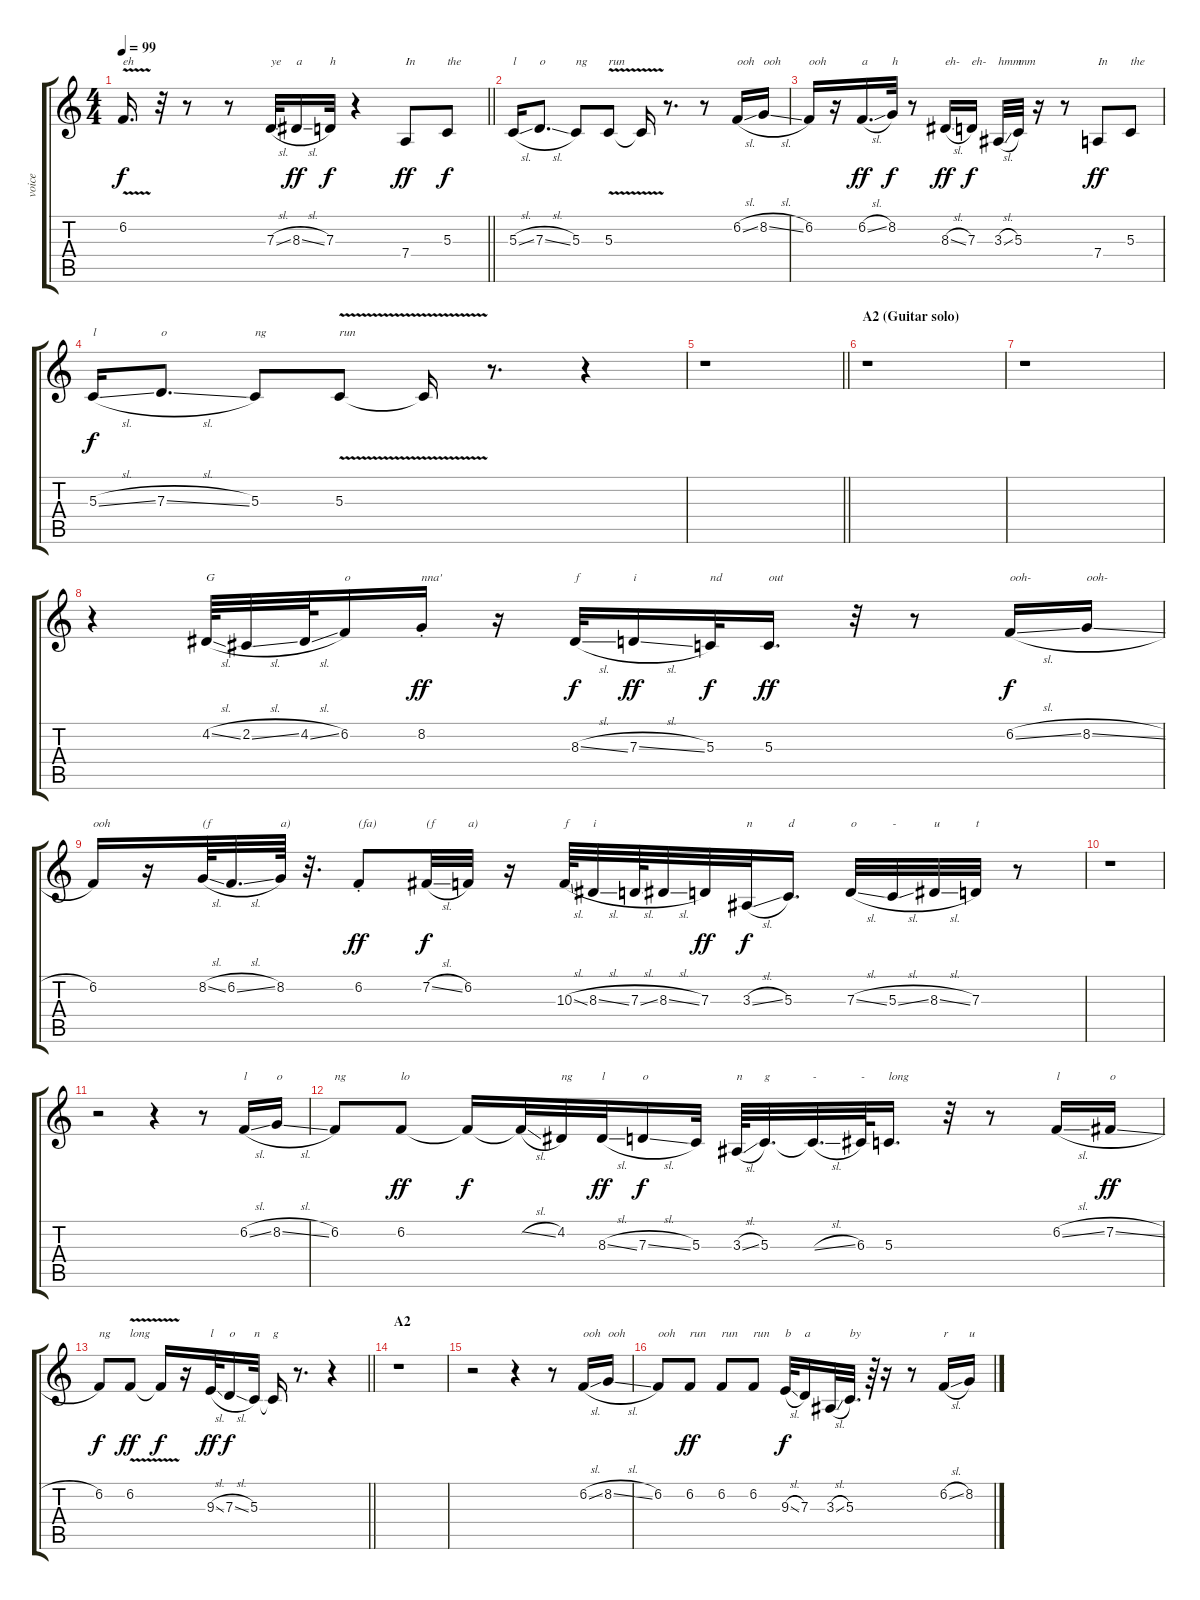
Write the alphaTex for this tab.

\track ("voice" "voice") {instrument lead2sawtooth}
\staff {score tabs}
\tuning (E4 B3 G3 D3 A2 E2) {hide}
\ts (4 4)
\tempo 99
\clef g2
\barLineRight lightlight
\ks c
6.2{v}.16{d txt "eh" dy f} r.32 r.8 r.8 7.3{sl}.32{txt "ye"} 8.3{sl}.16{txt "a" dy ff} 7.3.32{txt "h" dy f} r.4 7.4.8{txt "In" dy ff} 5.3.8{txt "the" dy f} |
5.3{sl}.16{txt "l"} 7.3{sl}.8{d txt "o"} 5.3.8{txt "ng"} 5.3{v}.8{txt "run"} 5.3{t}.16 r.8{d} r.8 6.2{sl}.16{txt "ooh"} 8.2{sl}.16{txt "ooh"} |
6.2.16{txt "ooh"} r.16 6.2{sl}.16{d txt "a" dy ff} 8.2.32{txt "h" dy f} r.8 8.3{sl}.16{txt "eh-" dy ff} 7.3.16{txt "eh-" dy f} 3.3{sl}.32{txt "hmm"} 5.3.32{txt "mm"} r.16 r.8 7.4.8{txt "In" dy ff} 5.3.8{txt "the"} |
5.3{sl}.16{txt "l" dy f} 7.3{sl}.8{d txt "o"} 5.3.8{txt "ng"} 5.3{v}.8{txt "run"} 5.3{t}.16 r.8{d} r.4 |
\barLineRight lightlight
r.1 |
\section ("" "A2 (Guitar solo)")
r.1 |
r.1 |
r.4 4.2{sl}.64{txt "G"} 2.2{sl}.32 4.2{sl}.64 6.2.16{txt "o"} 8.2{st}.16{txt "nna'" dy ff} r.16 8.3{sl}.32{txt "f" dy f} 7.3{sl}.16{txt "i" dy ff} 5.3.32{txt "nd" dy f} 5.3.16{d txt "out" dy ff} r.32 r.8 6.2{sl}.16{txt "ooh-" dy f} 8.2{sl}.16{txt "ooh-"} |
6.2.16{txt "ooh"} r.16 8.2{sl}.64{txt "(f"} 6.2{sl}.32{d} 8.2.64{txt "a)"} r.32{d} 6.2{st}.8{txt "(fa)" dy ff} 7.2{sl}.32{txt "(f" dy f} 6.2.32{txt "a)"} r.16 10.3{sl}.64{txt "f"} 8.3{sl}.32{txt "i"} 7.3{sl}.64 8.3{sl}.32 7.3.32{dy ff} 3.3{sl}.32{txt "n" dy f} 5.3.16{d txt "d"} 7.3{sl}.32{txt "o"} 5.3{sl}.32{txt "-"} 8.3{sl}.32{txt "u"} 7.3.32{txt "t"} r.8 |
r.1 |
r.2 r.4 r.8 6.2{sl}.16{txt "l"} 8.2{sl}.16{txt "o"} |
6.2.8{txt "ng"} 6.2.8{txt "lo" dy ff} 6.2{t}.16{dy f} 6.2{sl t}.32 4.2.32{txt "ng"} 8.3{sl}.32{txt "l" dy ff} 7.3{sl}.16{txt "o" dy f} 5.3.32 3.3{sl}.64{txt "n"} 5.3.32{d txt "g"} 5.3{sl t}.32{d txt "-"} 6.3.64{txt "-"} 5.3.16{d txt "long"} r.32 r.8 6.2{sl}.16{txt "l"} 7.2{sl}.16{txt "o" dy ff} |
\barLineRight lightlight
6.2.8{txt "ng" dy f} 6.2{v}.8{txt "long" dy ff} 6.2{t}.16{dy f} r.16 9.3{sl}.32{txt "l" dy ff} 7.3{sl}.16{txt "o" dy f} 5.3.32{txt "n"} 5.3{t}.16{txt "g"} r.8{d} r.4 |
\section ("" "A2")
r.1 |
r.2 r.4 r.8 6.2{sl}.16{txt "ooh"} 8.2{sl}.16{txt "ooh"} |
6.2.8{txt "ooh"} 6.2.8{txt "run" dy ff} 6.2.8{txt "run"} 6.2.8{txt "run"} 9.3{sl}.32{txt "b" dy f} 7.3.16{txt "a"} 3.3{sl}.32 5.3.32{d txt "by"} r.64 r.16 r.8 6.2{sl}.16{txt "r"} 8.2{sl}.16{txt "u"}
